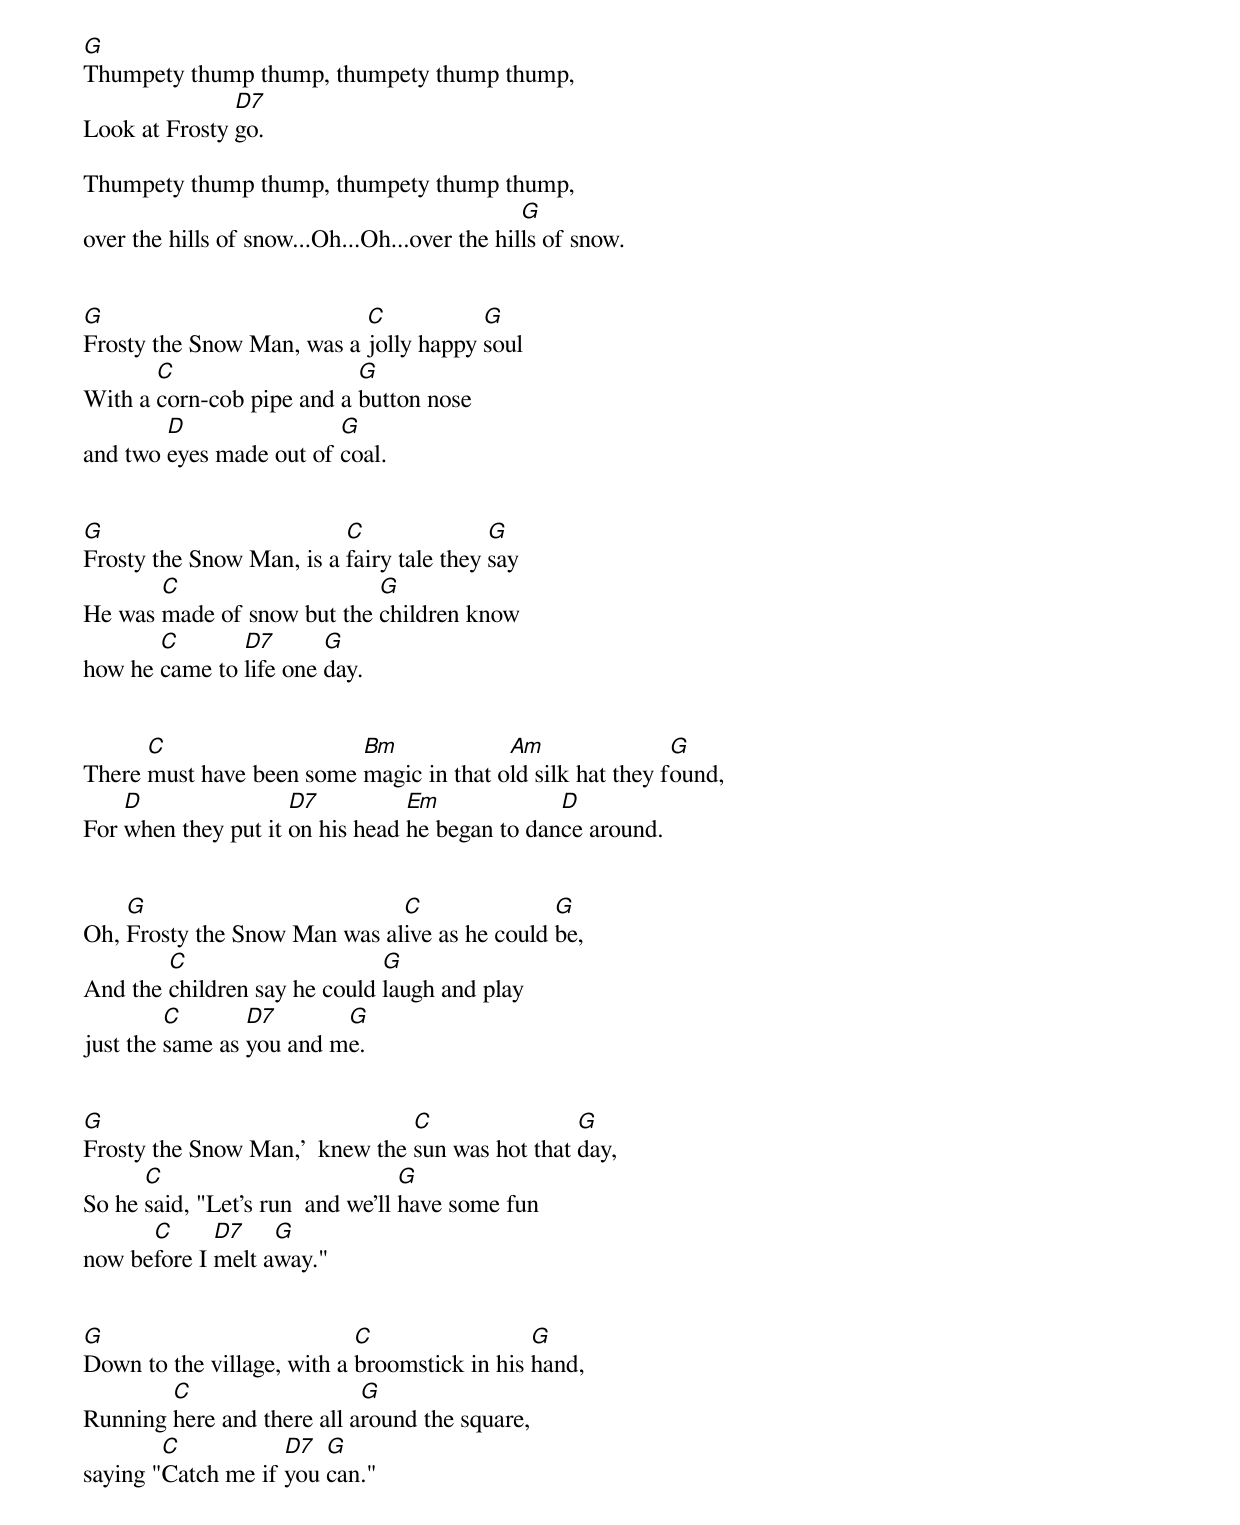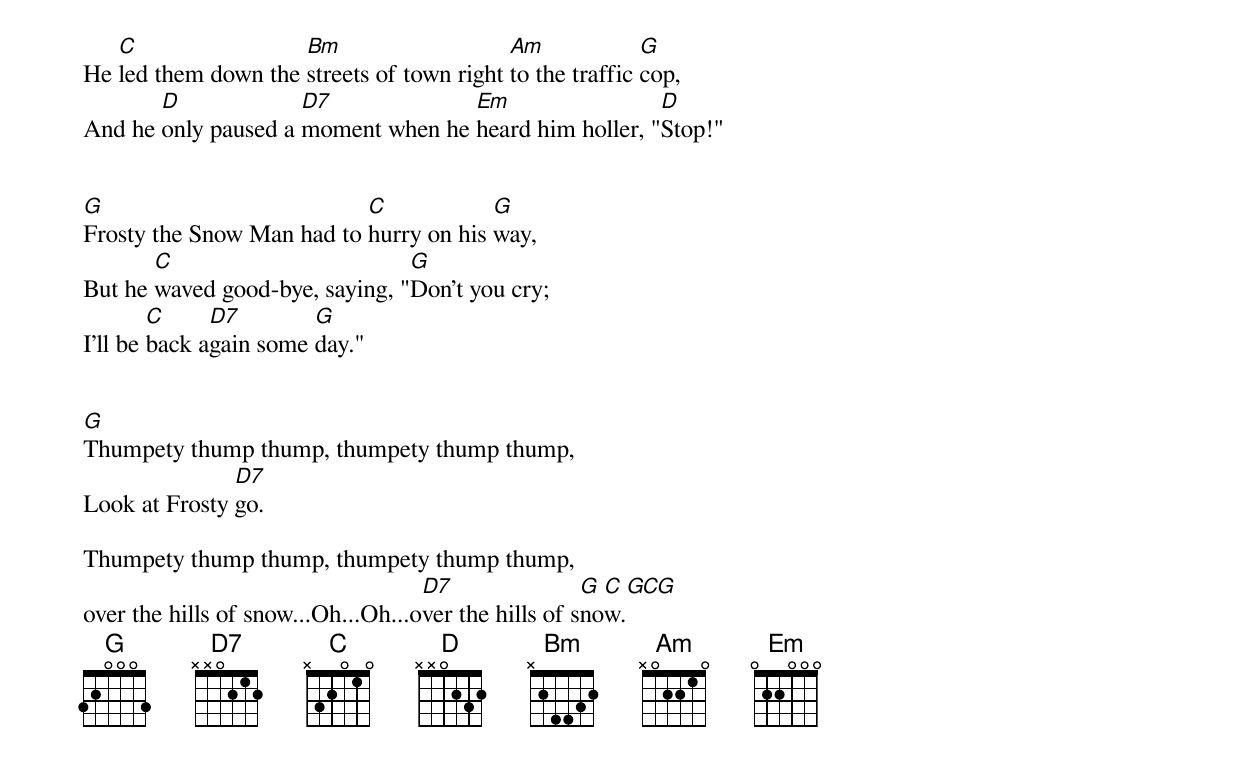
G
Thumpety thump thump, thumpety thump thump,
               D7
Look at Frosty go.

Thumpety thump thump, thumpety thump thump,
                                               G
over the hills of snow...Oh...Oh...over the hills of snow.


G                          C           G
Frosty the Snow Man, was a jolly happy soul
       C                   G
With a corn-cob pipe and a button nose
        D                G
and two eyes made out of coal.


G                         C               G
Frosty the Snow Man, is a fairy tale they say
       C                    G
He was made of snow but the children know
       C       D7       G
how he came to life one day.


      C                   Bm             Am                G
There must have been some magic in that old silk hat they found,
    D                D7          Em             D
For when they put it on his head he began to dance around.


    G                         C               G
Oh, Frosty the Snow Man was alive as he could be,
        C                     G
And the children say he could laugh and play
         C       D7       G
just the same as you and me.


G                               C                G
Frosty the Snow Man,'  knew the sun was hot that day,
      C                           G
So he said, "Let's run  and we'll have some fun
      C      D7    G
now before I melt away."


G                           C                 G
Down to the village, with a broomstick in his hand,
        C                   G
Running here and there all around the square,
        C           D7  G
saying "Catch me if you can."


   C                 Bm                    Am             G
He led them down the streets of town right to the traffic cop,
       D             D7             Em                 D
And he only paused a moment when he heard him holler, "Stop!"


G                          C            G
Frosty the Snow Man had to hurry on his way,
       C                        G
But he waved good-bye, saying, "Don't you cry;
        C     D7        G
I'll be back again some day."


G
Thumpety thump thump, thumpety thump thump,
               D7
Look at Frosty go.

Thumpety thump thump, thumpety thump thump,
                                    D7                G C GCG
over the hills of snow...Oh...Oh...over the hills of snow.
